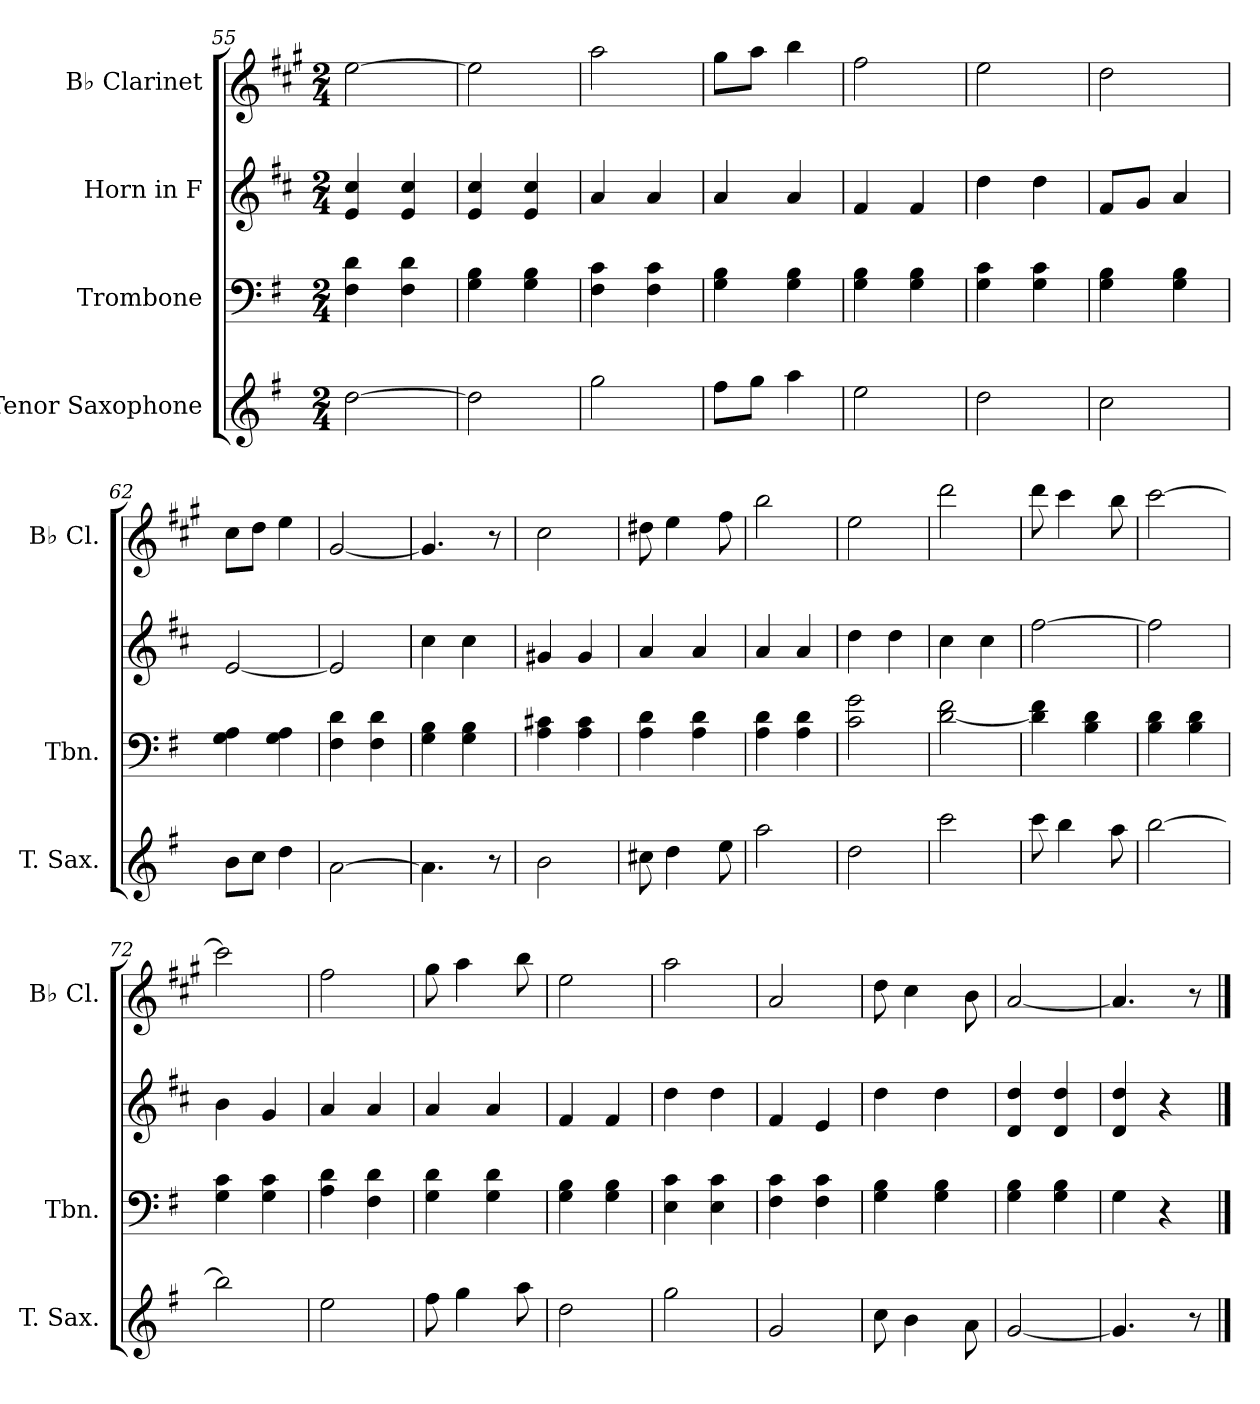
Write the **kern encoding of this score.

**kern	**kern	**kern	**kern
*part4	*part3	*part2	*part1
*staff4	*staff3	*staff2	*staff1
*I"Tenor Saxophone	*I"Trombone	*I"Horn in F	*I"B♭ Clarinet
*I'T. Sax.	*I'Tbn.	*	*I'B♭ Cl.
*clefG2	*clefF4	*clefG2	*clefG2
*ITrd8c14	*	*ITrd4c7	*ITrd1c2
*k[f#]	*k[f#]	*k[f#]	*k[f#]
*M2/4	*M2/4	*M2/4	*M2/4
=55	=55	=55	=55
[2d\	4F#\ 4d\	4A/ 4f#/	[2dd\
.	4F#\ 4d\	4A/ 4f#/	.
=56	=56	=56	=56
2d\]	4G\ 4B\	4A/ 4f#/	2dd\]
.	4G\ 4B\	4A/ 4f#/	.
=57	=57	=57	=57
2g\	4F#\ 4c\	4d/	2gg\
.	4F#\ 4c\	4d/	.
=58	=58	=58	=58
8f#\L	4G\ 4B\	4d/	8ff#\L
8g\J	.	.	8gg\J
4a\	4G\ 4B\	4d/	4aa\
=59	=59	=59	=59
2e\	4G\ 4B\	4B/	2ee\
.	4G\ 4B\	4B/	.
=60	=60	=60	=60
2d\	4G\ 4c\	4g\	2dd\
.	4G\ 4c\	4g\	.
!!LO:LB:g=z
=61	=61	=61	=61
2c\	4G\ 4B\	8B/L	2cc\
.	.	8c/J	.
.	4G\ 4B\	4d/	.
=62	=62	=62	=62
8B\L	4G\ 4A\	[2A/	8b\L
8c\J	.	.	8cc\J
4d\	4G\ 4A\	.	4dd\
=63	=63	=63	=63
[2A\	4F#\ 4d\	2A/]	[2f#/
.	4F#\ 4d\	.	.
=64	=64	=64	=64
4.A\]	4G\ 4B\	4f#\	4.f#/]
.	4G\ 4B\	4f#\	.
8r	.	.	8r
=65	=65	=65	=65
2B\	4A\ 4c#X\	4c#X/	2b\
.	4A\ 4c#\	4c#/	.
=66	=66	=66	=66
8c#X\	4A\ 4d\	4d/	8cc#X\
4d\	.	.	4dd\
.	4A\ 4d\	4d/	.
8e\	.	.	8ee\
=67	=67	=67	=67
2a\	4A\ 4d\	4d/	2aa\
.	4A\ 4d\	4d/	.
=68	=68	=68	=68
2d\	2c\ 2g\	4g\	2dd\
.	.	4g\	.
=69	=69	=69	=69
2cc\	[2d\ 2f#\	4f#\	2ccc\
.	.	4f#\	.
=70	=70	=70	=70
8cc\	4d\] 4f#\	[2b\	8ccc\
4b\	.	.	4bb\
.	4B\ 4d\	.	.
8a\	.	.	8aa\
=71	=71	=71	=71
[2b\	4B\ 4d\	2b\]	[2bb\
.	4B\ 4d\	.	.
!!LO:LB:g=z
=72	=72	=72	=72
2b\]	4G\ 4c\	4e\	2bb\]
.	4G\ 4c\	4c/	.
=73	=73	=73	=73
2e\	4A\ 4d\	4d/	2ee\
.	4F#\ 4d\	4d/	.
=74	=74	=74	=74
8f#\	4G\ 4d\	4d/	8ff#\
4g\	.	.	4gg\
.	4G\ 4d\	4d/	.
8a\	.	.	8aa\
=75	=75	=75	=75
2d\	4G\ 4B\	4B/	2dd\
.	4G\ 4B\	4B/	.
=76	=76	=76	=76
2g\	4E\ 4c\	4g\	2gg\
.	4E\ 4c\	4g\	.
=77	=77	=77	=77
2G/	4F#\ 4c\	4B/	2g/
.	4F#\ 4c\	4A/	.
=78	=78	=78	=78
8c\	4G\ 4B\	4g\	8cc\
4B\	.	.	4b\
.	4G\ 4B\	4g\	.
8A\	.	.	8a\
=79	=79	=79	=79
[2G/	4G\ 4B\	4G/ 4g/	[2g/
.	4G\ 4B\	4G/ 4g/	.
=80	=80	=80	=80
4.G/]	4G\	4G/ 4g/	4.g/]
.	4r	4r	.
8r	.	.	8r
==	==	==	==
*-	*-	*-	*-
